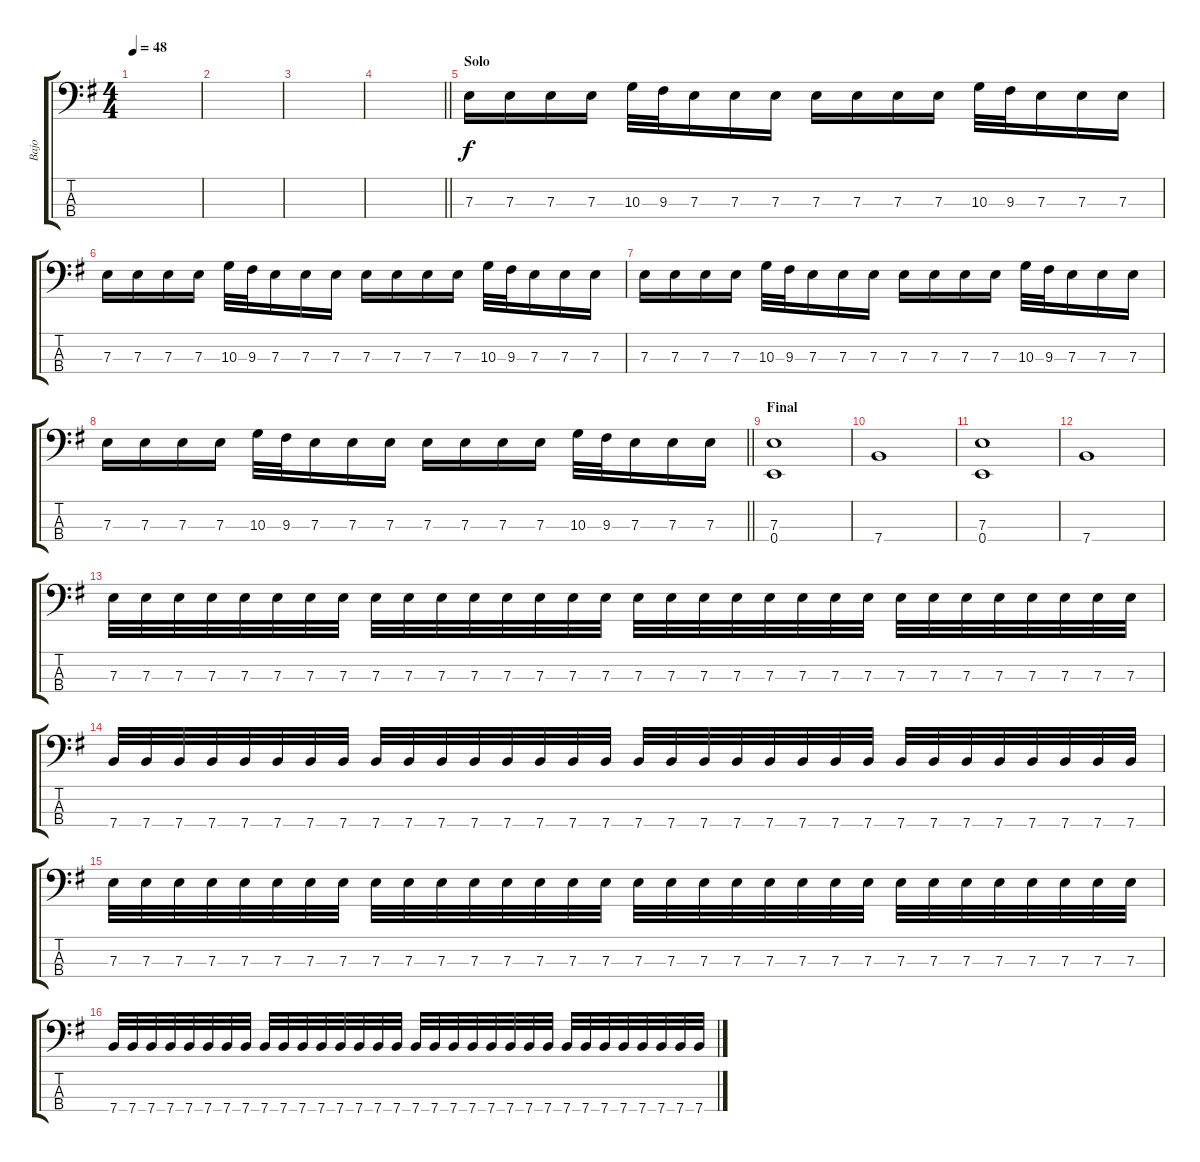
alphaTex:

\track ("Bajo" "Bajo") {instrument electricbassfinger}
\staff {score tabs}
\tuning (G2 D2 A1 E1) {hide}
\ts (4 4)
\tempo 48
\clef f4
\ks g
|
|
|
\barLineRight lightlight
|
\section ("" "Solo")
7.3.16 7.3.16 7.3.16 7.3.16 10.3.32 9.3.32 7.3.16 7.3.16 7.3.16 7.3.16 7.3.16 7.3.16 7.3.16 10.3.32 9.3.32 7.3.16 7.3.16 7.3.16 |
7.3.16 7.3.16 7.3.16 7.3.16 10.3.32 9.3.32 7.3.16 7.3.16 7.3.16 7.3.16 7.3.16 7.3.16 7.3.16 10.3.32 9.3.32 7.3.16 7.3.16 7.3.16 |
7.3.16 7.3.16 7.3.16 7.3.16 10.3.32 9.3.32 7.3.16 7.3.16 7.3.16 7.3.16 7.3.16 7.3.16 7.3.16 10.3.32 9.3.32 7.3.16 7.3.16 7.3.16 |
\barLineRight lightlight
7.3.16 7.3.16 7.3.16 7.3.16 10.3.32 9.3.32 7.3.16 7.3.16 7.3.16 7.3.16 7.3.16 7.3.16 7.3.16 10.3.32 9.3.32 7.3.16 7.3.16 7.3.16 |
\section ("" "Final")
(7.3 0.4).1 |
7.4.1 |
(7.3 0.4).1 |
7.4.1 |
7.3.32 7.3.32 7.3.32 7.3.32 7.3.32 7.3.32 7.3.32 7.3.32 7.3.32 7.3.32 7.3.32 7.3.32 7.3.32 7.3.32 7.3.32 7.3.32 7.3.32 7.3.32 7.3.32 7.3.32 7.3.32 7.3.32 7.3.32 7.3.32 7.3.32 7.3.32 7.3.32 7.3.32 7.3.32 7.3.32 7.3.32 7.3.32 |
7.4.32 7.4.32 7.4.32 7.4.32 7.4.32 7.4.32 7.4.32 7.4.32 7.4.32 7.4.32 7.4.32 7.4.32 7.4.32 7.4.32 7.4.32 7.4.32 7.4.32 7.4.32 7.4.32 7.4.32 7.4.32 7.4.32 7.4.32 7.4.32 7.4.32 7.4.32 7.4.32 7.4.32 7.4.32 7.4.32 7.4.32 7.4.32 |
7.3.32 7.3.32 7.3.32 7.3.32 7.3.32 7.3.32 7.3.32 7.3.32 7.3.32 7.3.32 7.3.32 7.3.32 7.3.32 7.3.32 7.3.32 7.3.32 7.3.32 7.3.32 7.3.32 7.3.32 7.3.32 7.3.32 7.3.32 7.3.32 7.3.32 7.3.32 7.3.32 7.3.32 7.3.32 7.3.32 7.3.32 7.3.32 |
7.4.32 7.4.32 7.4.32 7.4.32 7.4.32 7.4.32 7.4.32 7.4.32 7.4.32 7.4.32 7.4.32 7.4.32 7.4.32 7.4.32 7.4.32 7.4.32 7.4.32 7.4.32 7.4.32 7.4.32 7.4.32 7.4.32 7.4.32 7.4.32 7.4.32 7.4.32 7.4.32 7.4.32 7.4.32 7.4.32 7.4.32 7.4.32
